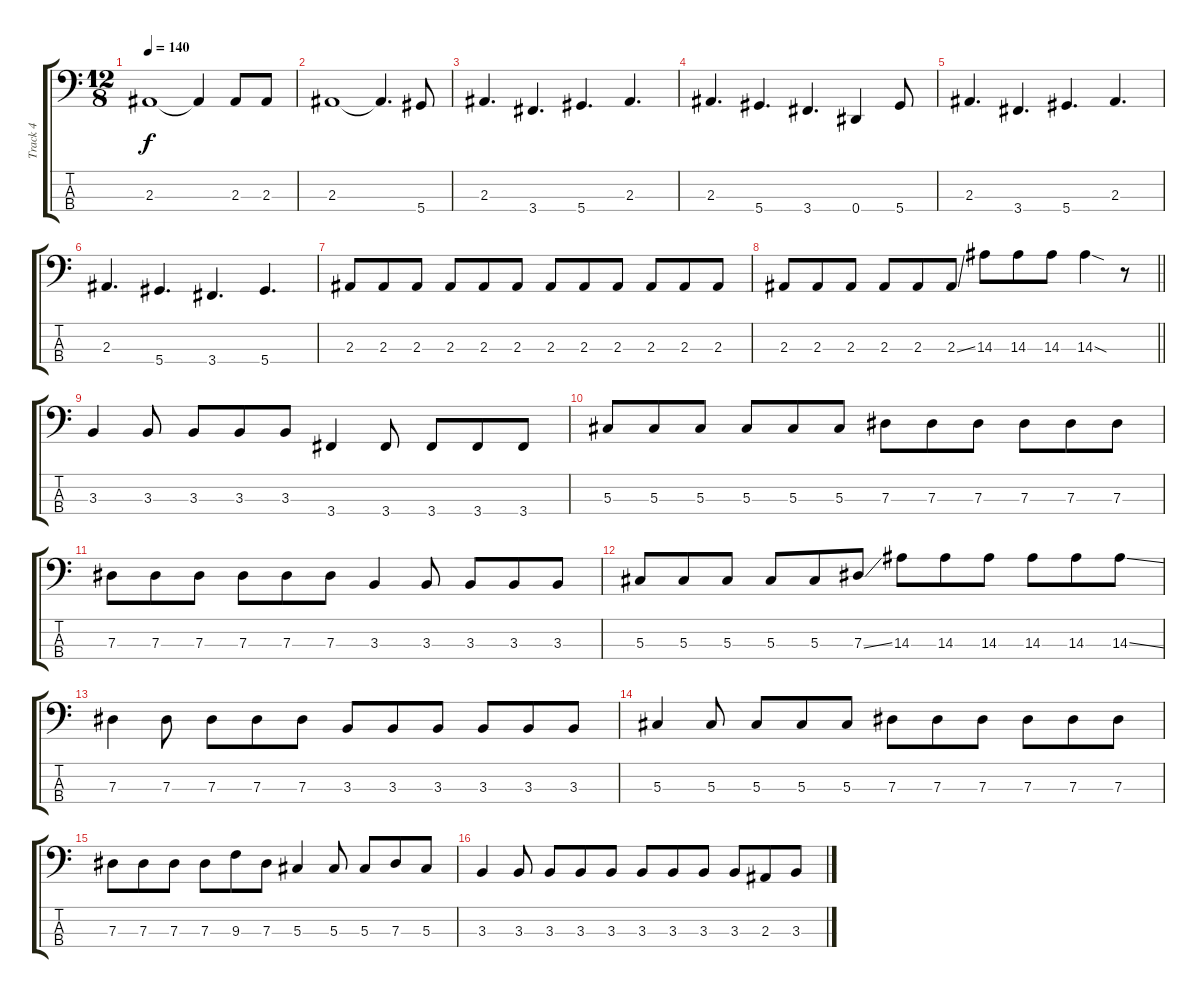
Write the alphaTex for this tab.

\track ("Track 4" "Track 4") {instrument electricbasspick}
\staff {score tabs}
\tuning (Gb2 Db2 Ab1 Eb1) {hide}
\ts (12 8)
\tempo 140
\clef f4
\ks c
2.3.1{dy f} 2.3{t}.4 2.3.8 2.3.8 |
2.3.1 2.3{t}.4{d} 5.4.8 |
2.3.4{d} 3.4.4{d} 5.4.4{d} 2.3.4{d} |
2.3.4{d} 5.4.4{d} 3.4.4{d} 0.4.4 5.4.8 |
2.3.4{d} 3.4.4{d} 5.4.4{d} 2.3.4{d} |
2.3.4{d} 5.4.4{d} 3.4.4{d} 5.4.4{d} |
2.3.8 2.3.8 2.3.8 2.3.8 2.3.8 2.3.8 2.3.8 2.3.8 2.3.8 2.3.8 2.3.8 2.3.8 |
\barLineRight lightlight
2.3.8 2.3.8 2.3.8 2.3.8 2.3.8 2.3{ss}.8 14.3.8 14.3.8 14.3.8 14.3{sod}.4 r.8 |
3.3.4 3.3.8 3.3.8 3.3.8 3.3.8 3.4.4 3.4.8 3.4.8 3.4.8 3.4.8 |
5.3.8 5.3.8 5.3.8 5.3.8 5.3.8 5.3.8 7.3.8 7.3.8 7.3.8 7.3.8 7.3.8 7.3.8 |
7.3.8 7.3.8 7.3.8 7.3.8 7.3.8 7.3.8 3.3.4 3.3.8 3.3.8 3.3.8 3.3.8 |
5.3.8 5.3.8 5.3.8 5.3.8 5.3.8 7.3{ss}.8 14.3.8 14.3.8 14.3.8 14.3.8 14.3.8 14.3{ss}.8 |
7.3.4 7.3.8 7.3.8 7.3.8 7.3.8 3.3.8 3.3.8 3.3.8 3.3.8 3.3.8 3.3.8 |
5.3.4 5.3.8 5.3.8 5.3.8 5.3.8 7.3.8 7.3.8 7.3.8 7.3.8 7.3.8 7.3.8 |
7.3.8 7.3.8 7.3.8 7.3.8 9.3.8 7.3.8 5.3.4 5.3.8 5.3.8 7.3.8 5.3.8 |
3.3.4 3.3.8 3.3.8 3.3.8 3.3.8 3.3.8 3.3.8 3.3.8 3.3.8 2.3.8 3.3.8
